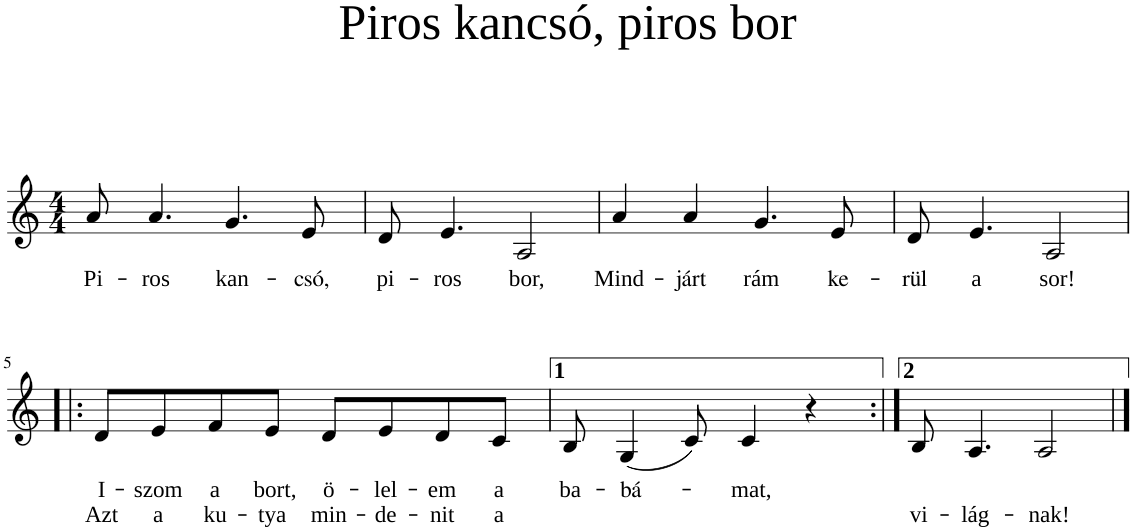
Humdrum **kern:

**kern	**text	**text
*part1	*part1	*part1
*staff1	*staff1	*staff1
*I"Piano	*	*
*I'Pno	*	*
*clefG2	*	*
*k[]	*	*
*M4/4	*	*
=1	=1	=1
!	!LO:LY:b	!
8a/	Pi-	.
!	!LO:LY:b	!
4.a/	-ros	.
!	!LO:LY:b	!
4.g/	kan-	.
!	!LO:LY:b	!
8e/	-csó,	.
=2	=2	=2
!	!LO:LY:b	!
8d/	pi-	.
!	!LO:LY:b	!
4.e/	-ros	.
!	!LO:LY:b	!
2A/	bor,	.
=3	=3	=3
!	!LO:LY:b	!
4a/	Mind-	.
!	!LO:LY:b	!
4a/	-járt	.
!	!LO:LY:b	!
4.g/	rám	.
!	!LO:LY:b	!
8e/	ke-	.
=4	=4	=4
!	!LO:LY:b	!
8d/	-rül	.
!	!LO:LY:b	!
4.e/	a	.
!	!LO:LY:b	!
2A/	sor!	.
!!LO:LB:g=z
=5!|:	=5!|:	=5!|:
!	!LO:LY:b	!LO:LY:b
8d/L	I-	Azt
!	!LO:LY:b	!LO:LY:b
8e/	-szom	a
!	!LO:LY:b	!LO:LY:b
8f/	a	ku-
!	!LO:LY:b	!LO:LY:b
8e/J	bort,	-tya
!	!LO:LY:b	!LO:LY:b
8d/L	ö-	min-
!	!LO:LY:b	!LO:LY:b
8e/	-lel-	-de-
!	!LO:LY:b	!LO:LY:b
8d/	-em	-nit
!	!LO:LY:b	!LO:LY:b
8c/J	a	a
=6	=6	=6
!	!LO:LY:b	!
8B/	ba-	.
!	!LO:LY:b	!
(4G/	-bá-	.
8c/)	.	.
!	!LO:LY:b	!
4c/	-mat,	.
4r	.	.
=7:|!	=7:|!	=7:|!
!	!	!LO:LY:b
8B/	.	vi-
!	!	!LO:LY:b
4.A/	.	-lág-
!	!	!LO:LY:b
2A/	.	-nak!
==	==	==
*-	*-	*-
